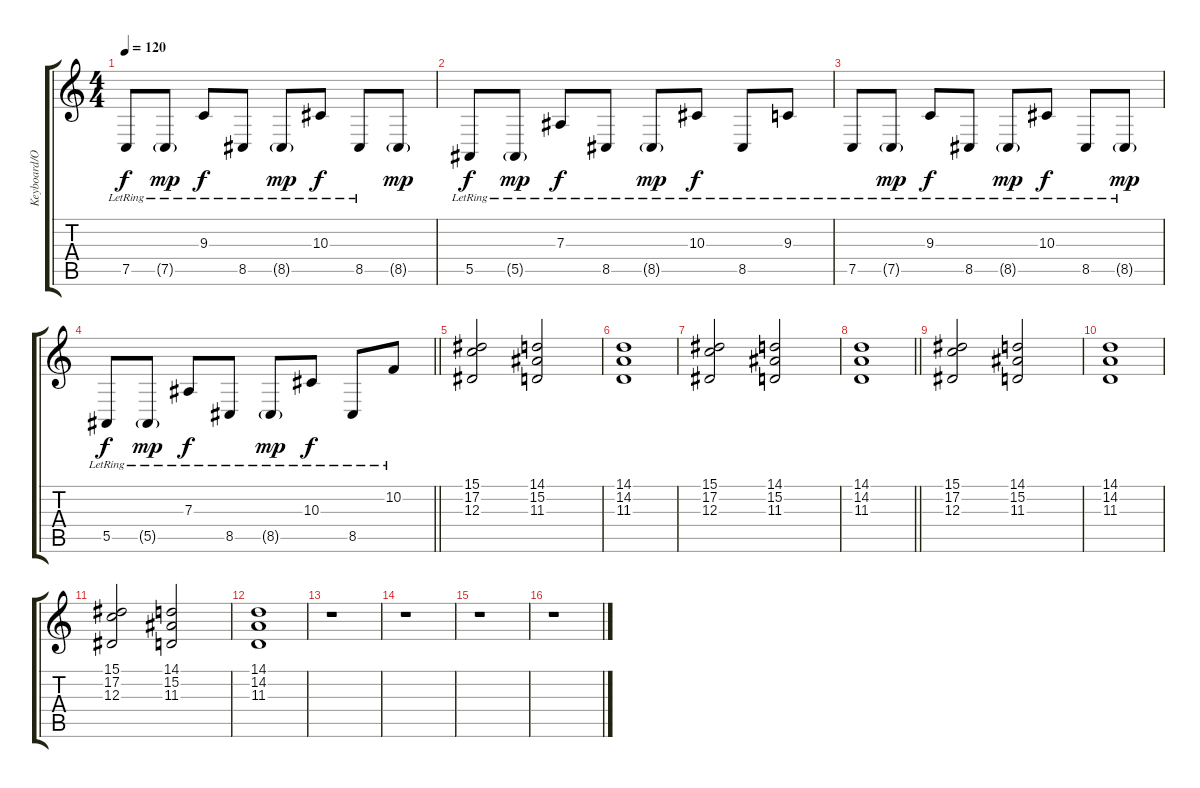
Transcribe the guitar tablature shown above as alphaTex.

\track ("Keyboard/Overdub" "Keyboard/O") {instrument acousticgrandpiano}
\staff {score tabs}
\tuning (C4 G3 Eb3 Bb2 F2 C2) {hide}
\ts (4 4)
\tempo 120
\clef g2
\ks c
7.5{lr}.8{dy f} 7.5{g lr}.8{dy mp} 9.3{lr}.8{dy f} 8.5{lr}.8 8.5{g lr}.8{dy mp} 10.3{lr}.8{dy f} 8.5{lr}.8 8.5{g}.8{dy mp} |
5.5{lr}.8{dy f} 5.5{g lr}.8{dy mp} 7.3{lr}.8{dy f} 8.5{lr}.8 8.5{g lr}.8{dy mp} 10.3{lr}.8{dy f} 8.5{lr}.8 9.3{lr}.8 |
7.5{lr}.8 7.5{g lr}.8{dy mp} 9.3{lr}.8{dy f} 8.5{lr}.8 8.5{g lr}.8{dy mp} 10.3{lr}.8{dy f} 8.5{lr}.8 8.5{g lr}.8{dy mp} |
\barLineRight lightlight
5.5{lr}.8{dy f} 5.5{g lr}.8{dy mp} 7.3{lr}.8{dy f} 8.5{lr}.8 8.5{g lr}.8{dy mp} 10.3{lr}.8{dy f} 8.5{lr}.8 10.2{lr}.8 |
\section ("" "")
(15.1 17.2 12.3).2 (14.1 15.2 11.3).2 |
(14.1 14.2 11.3).1 |
(15.1 17.2 12.3).2 (14.1 15.2 11.3).2 |
\barLineRight lightlight
(14.1 14.2 11.3).1 |
\section ("" "")
(15.1 17.2 12.3).2 (14.1 15.2 11.3).2 |
(14.1 14.2 11.3).1 |
(15.1 17.2 12.3).2 (14.1 15.2 11.3).2 |
(14.1 14.2 11.3).1 |
r.1 |
r.1 |
r.1 |
r.1
